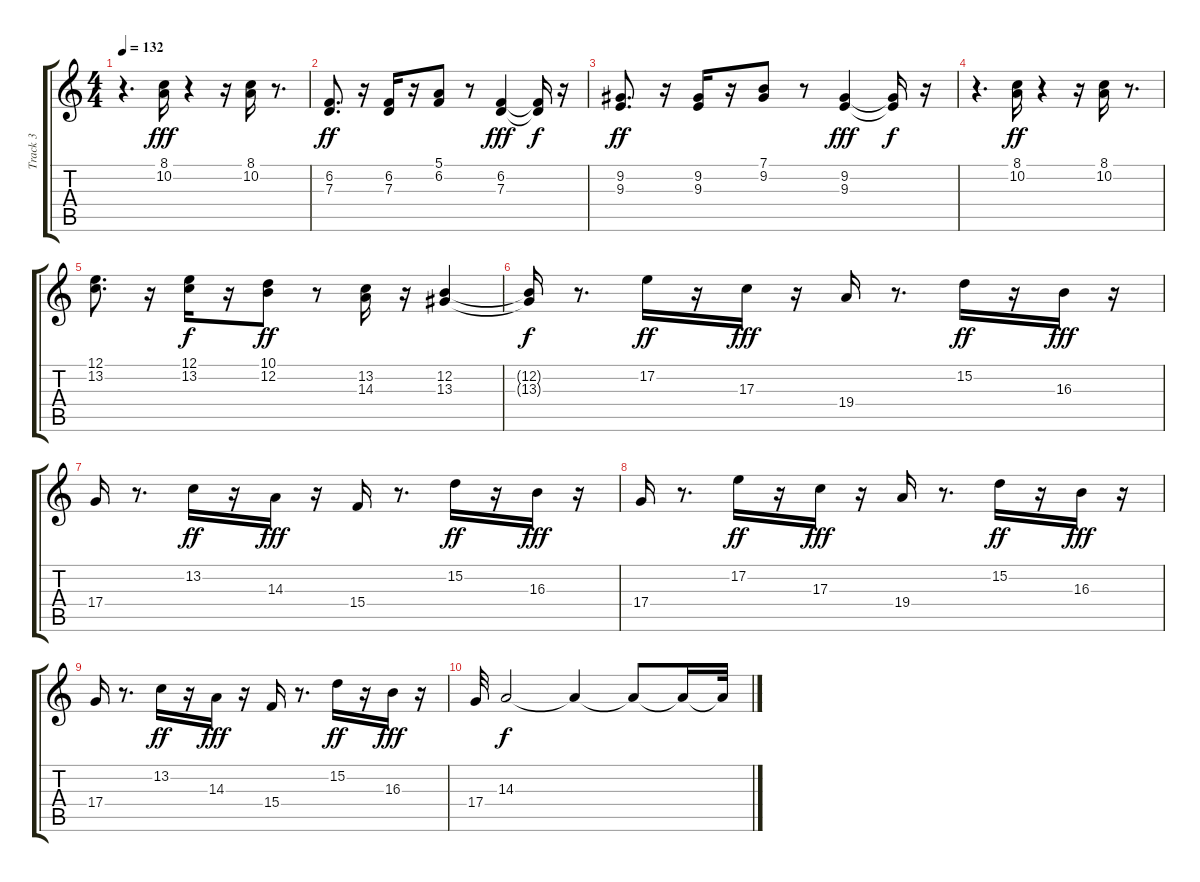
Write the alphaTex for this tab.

\track ("Track 3" "Track 3") {instrument synthbrass1}
\staff {score tabs}
\tuning (E4 B3 G3 D3 A2 E2) {hide}
\ts (4 4)
\tempo 132
\clef g2
\ks c
r.4{d dy fff} (8.1 10.2).16 r.4 r.16 (8.1 10.2).16 r.8{d} |
(6.2 7.3).8{d dy ff} r.16 (6.2 7.3).16 r.16 (5.1 6.2).8 r.8 (6.2 7.3).4{dy fff} (6.2{t} 7.3{t}).16{dy f} r.16 |
(9.2 9.3).8{d dy ff} r.16 (9.2 9.3).16 r.16 (7.1 9.2).8 r.8 (9.2 9.3).4{dy fff} (9.2{t} 9.3{t}).16{dy f} r.16 |
r.4{d} (8.1 10.2).16{dy ff} r.4 r.16 (8.1 10.2).16 r.8{d} |
(12.1 13.2).8{d} r.16 (12.1 13.2).16{dy f} r.16 (10.1 12.2).8{dy ff} r.8 (13.2 14.3).16 r.16 (12.2 13.3).4 |
(12.2{t} 13.3{t}).16{dy f} r.8{d} 17.2.16{dy ff} r.16 17.3.16{dy fff} r.16 19.4.16 r.8{d} 15.2.16{dy ff} r.16 16.3.16{dy fff} r.16 |
17.4.16 r.8{d} 13.2.16{dy ff} r.16 14.3.16{dy fff} r.16 15.4.16 r.8{d} 15.2.16{dy ff} r.16 16.3.16{dy fff} r.16 |
17.4.16 r.8{d} 17.2.16{dy ff} r.16 17.3.16{dy fff} r.16 19.4.16 r.8{d} 15.2.16{dy ff} r.16 16.3.16{dy fff} r.16 |
17.4.16 r.8{d} 13.2.16{dy ff} r.16 14.3.16{dy fff} r.16 15.4.16 r.8{d} 15.2.16{dy ff} r.16 16.3.16{dy fff} r.16 |
17.4.32 14.3.2{dy f} 14.3{t}.4 14.3{t}.8 14.3{t}.16 14.3{t}.32
